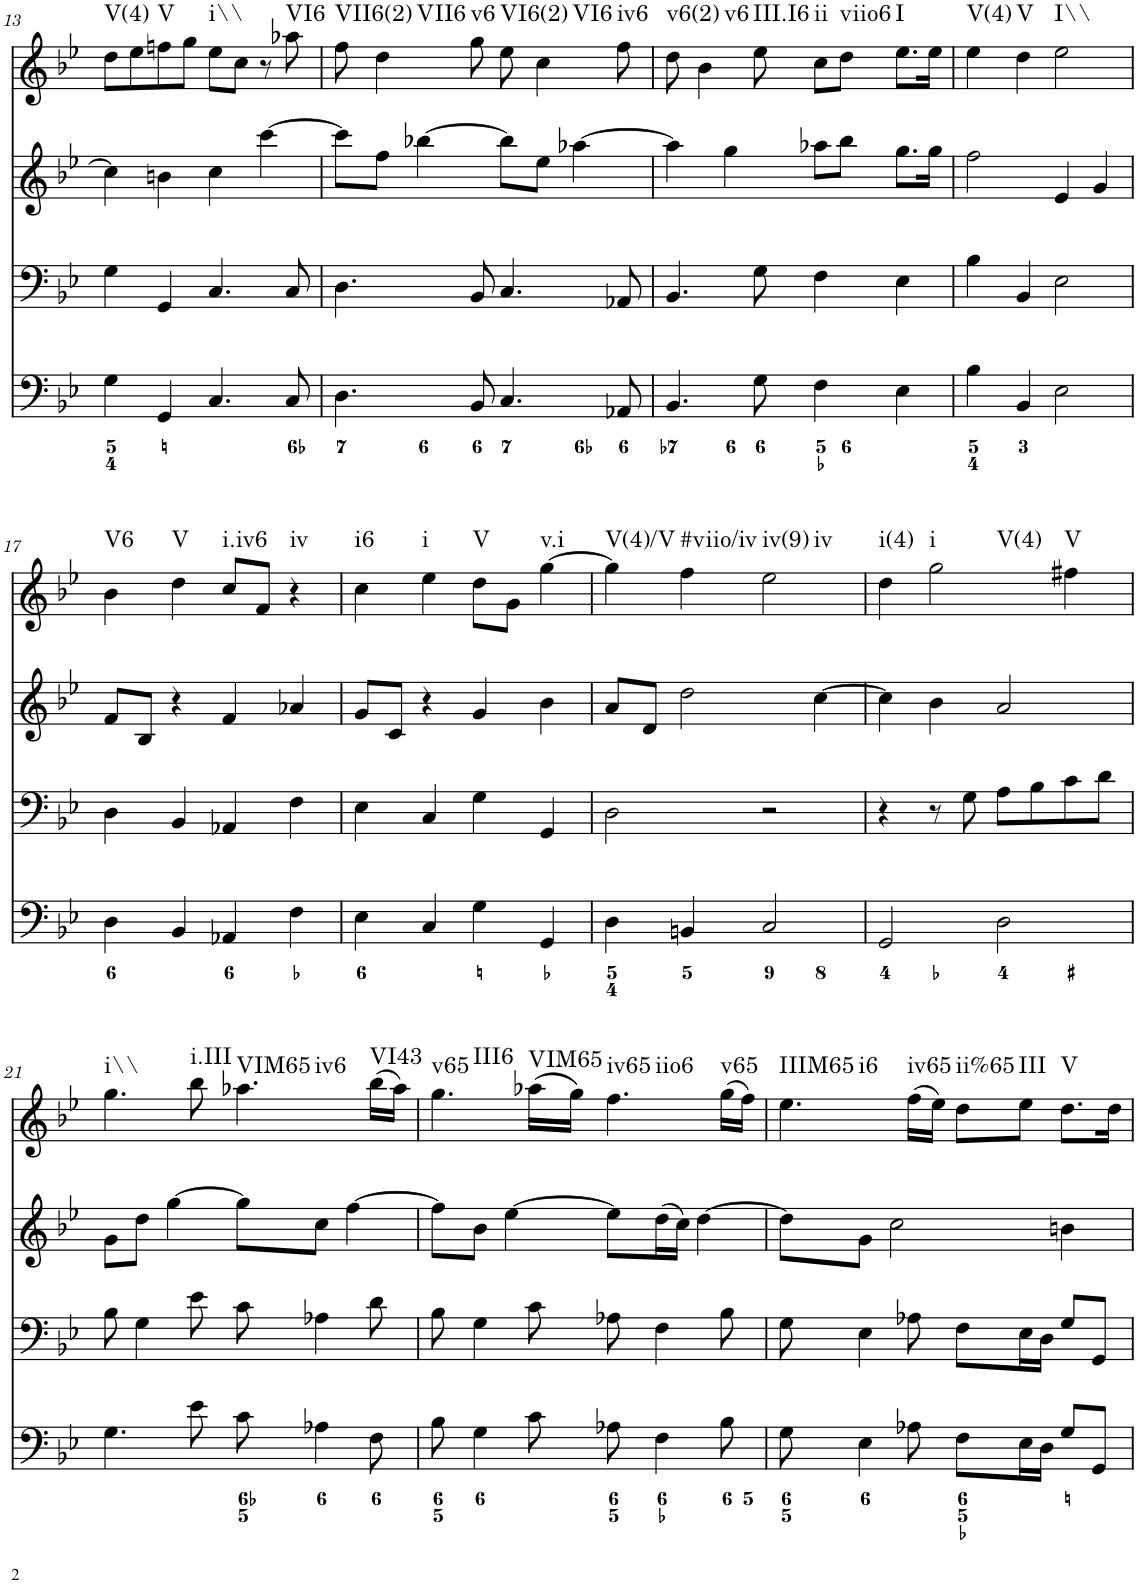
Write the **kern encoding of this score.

**kern	**kern	**kern	**kern	**harte
*part4	*part3	*part2	*part1	*part1
*staff4	*staff3	*staff2	*staff1	*
*I"violn	*I"violn	*I"cello	*I"organ	*
!!LO:PB:g=z
*clefF4	*clefF4	*clefG2	*clefG2	*
*k[b-e-]	*k[b-e-]	*k[b-e-]	*k[b-e-]	*
*g:	*g:	*g:	*g:	*
*M4/4	*M4/4	*M4/4	*M4/4	*
*met(c)	*met(c)	*met(c)	*met(c)	*
=13	=13	=13	=13	=13
!	!	!	!	!LO:H:kt=V(4)
4G\	4G\	4cc\]	8dd\L	N
.	.	.	8ee-\	.
!	!	!	!	!LO:H:kt=V
4GG/	4GG/	4bn\	8ffn\	N
.	.	.	8gg\J	.
!	!	!	!	!LO:H:kt=i\\
4.C/	4.C/	4cc\	8ee-\L	N
.	.	.	8cc\J	.
.	.	[4ccc\	8r	.
!	!	!	!	!LO:H:kt=VI6
8C/	8C/	.	8aa-X\	N
=14	=14	=14	=14	=14
!	!	!	!	!LO:H:kt=VII6(2)
4.D\	4.D\	8ccc\L]	8ff\	N
!	!	!	!	!LO:H:kt=VII6
.	.	8ff\J	4dd\	N
.	.	[4bb-X\	.	.
!	!	!	!	!LO:H:kt=v6
8BB-/	8BB-/	.	8gg\	N
!	!	!	!	!LO:H:kt=VI6(2)
4.C/	4.C/	8bb-\L]	8ee-\	N
!	!	!	!	!LO:H:kt=VI6
.	.	8ee-\J	4cc\	N
.	.	[4aa-X\	.	.
!	!	!	!	!LO:H:kt=iv6
8AA-X/	8AA-X/	.	8ff\	N
=15	=15	=15	=15	=15
!	!	!	!	!LO:H:kt=v6(2)
4.BB-/	4.BB-/	4aa-\]	8dd\	N
!	!	!	!	!LO:H:kt=v6
.	.	.	4b-\	N
.	.	4gg\	.	.
!	!	!	!	!LO:H:kt=III.I6
8G\	8G\	.	8ee-\	N
!	!	!	!	!LO:H:kt=ii
4F\	4F\	8aa-X\L	8cc\L	N
!	!	!	!	!LO:H:kt=viio6
.	.	8bb-\J	8dd\J	N
!	!	!	!	!LO:H:kt=I
4E-\	4E-\	8.gg\L	8.ee-\L	N
.	.	16gg\Jk	16ee-\Jk	.
=16	=16	=16	=16	=16
!	!	!	!	!LO:H:kt=V(4)
4B-\	4B-\	2ff\	4ee-\	N
!	!	!	!	!LO:H:kt=V
4BB-/	4BB-/	.	4dd\	N
!	!	!	!	!LO:H:kt=I\\
2E-\	2E-\	4e-/	2ee-\	N
.	.	4g/	.	.
!!LO:LB:g=z
=17	=17	=17	=17	=17
!	!	!	!	!LO:H:kt=V6
4D\	4D\	8f/L	4b-\	N
.	.	8B-/J	.	.
!	!	!	!	!LO:H:kt=V
4BB-/	4BB-/	4r	4dd\	N
!	!	!	!	!LO:H:kt=i.iv6
4AA-X/	4AA-X/	4f/	8cc/L	N
.	.	.	8f/J	.
!	!	!	!	!LO:H:kt=iv
4F\	4F\	4a-X/	4r	N
=18	=18	=18	=18	=18
!	!	!	!	!LO:H:kt=i6
4E-\	4E-\	8g/L	4cc\	N
.	.	8c/J	.	.
!	!	!	!	!LO:H:kt=i
4C/	4C/	4r	4ee-\	N
!	!	!	!	!LO:H:kt=V
4G\	4G\	4g/	8dd\L	N
.	.	.	8g\J	.
!	!	!	!	!LO:H:kt=v.i
4GG/	4GG/	4b-\	[4gg\	N
=19	=19	=19	=19	=19
!	!	!	!	!LO:H:kt=V(4)/V
4D\	2D\	8a/L	4gg\]	N
.	.	8d/J	.	.
!	!	!	!	!LO:H:kt=#viio/iv
4BBn/	.	2dd\	4ff\	N
!	!	!	!	!LO:H:n=1:kt=iv(9)
!	!	!	!	!LO:H:n=2:kt=iv
2C/	2r	.	2ee-\	N N
.	.	[4cc\	.	.
=20	=20	=20	=20	=20
!	!	!	!	!LO:H:kt=i(4)
2GG/	4r	4cc\]	4dd\	N
!	!	!	!	!LO:H:n=1:kt=i
!	!	!	!	!LO:H:n=2:kt=V(4)
.	8r	4b-\	2gg\	N N
.	8G\	.	.	.
2D\	8A\L	2a/	.	.
.	8B-\	.	.	.
!	!	!	!	!LO:H:kt=V
.	8c\	.	4ff#X\	N
.	8d\J	.	.	.
!!LO:LB:g=z
=21	=21	=21	=21	=21
!	!	!	!	!LO:H:kt=i\\
4.G\	8B-\	8g\L	4.gg\	N
.	4G\	8dd\J	.	.
.	.	[4gg\	.	.
!	!	!	!	!LO:H:kt=i.III
8e-\	8e-\	.	8bb-\	N
!	!	!	!	!LO:H:n=1:kt=VIM65
!	!	!	!	!LO:H:n=2:kt=iv6
8c\	8c\	8gg\L]	4.aa-X\	N N
4A-X\	4A-X\	8cc\J	.	.
.	.	[4ff\	.	.
!	!	!	!	!LO:H:kt=VI43
8F\	8d\	.	(16bb-\LL	N
.	.	.	16aa-\JJ)	.
=22	=22	=22	=22	=22
!	!	!	!	!LO:H:n=1:kt=v65
!	!	!	!	!LO:H:n=2:kt=III6
8B-\	8B-\	8ff\L]	4.gg\	N N
4G\	4G\	8b-\J	.	.
.	.	[4ee-\	.	.
!	!	!	!	!LO:H:kt=VIM65
8c\	8c\	.	(16aa-X\LL	N
.	.	.	16gg\JJ)	.
!	!	!	!	!LO:H:n=1:kt=iv65
!	!	!	!	!LO:H:n=2:kt=iio6
8A-X\	8A-X\	8ee-\L]	4.ff\	N N
4F\	4F\	(16dd\L	.	.
.	.	16cc\JJ)	.	.
.	.	[4dd\	.	.
!	!	!	!	!LO:H:kt=v65
8B-\	8B-\	.	(16gg\LL	N
.	.	.	16ff\JJ)	.
=23	=23	=23	=23	=23
!	!	!	!	!LO:H:n=1:kt=IIIM65
!	!	!	!	!LO:H:n=2:kt=i6
8G\	8G\	8dd\L]	4.ee-\	N N
4E-\	4E-\	8g\J	.	.
.	.	2cc\	.	.
!	!	!	!	!LO:H:kt=iv65
8A-X\	8A-X\	.	(16ff\LL	N
.	.	.	16ee-\JJ)	.
!	!	!	!	!LO:H:kt=ii%65
8F\L	8F\L	.	8dd\L	N
!	!	!	!	!LO:H:kt=III
16E-\L	16E-\L	.	8ee-\J	N
16D\JJ	16D\JJ	.	.	.
!	!	!	!	!LO:H:kt=V
8G/L	8G/L	4bn\	8.dd\L	N
8GG/J	8GG/J	.	.	.
.	.	.	16dd\Jk	.
=	=	=	=	=
*-	*-	*-	*-	*-
